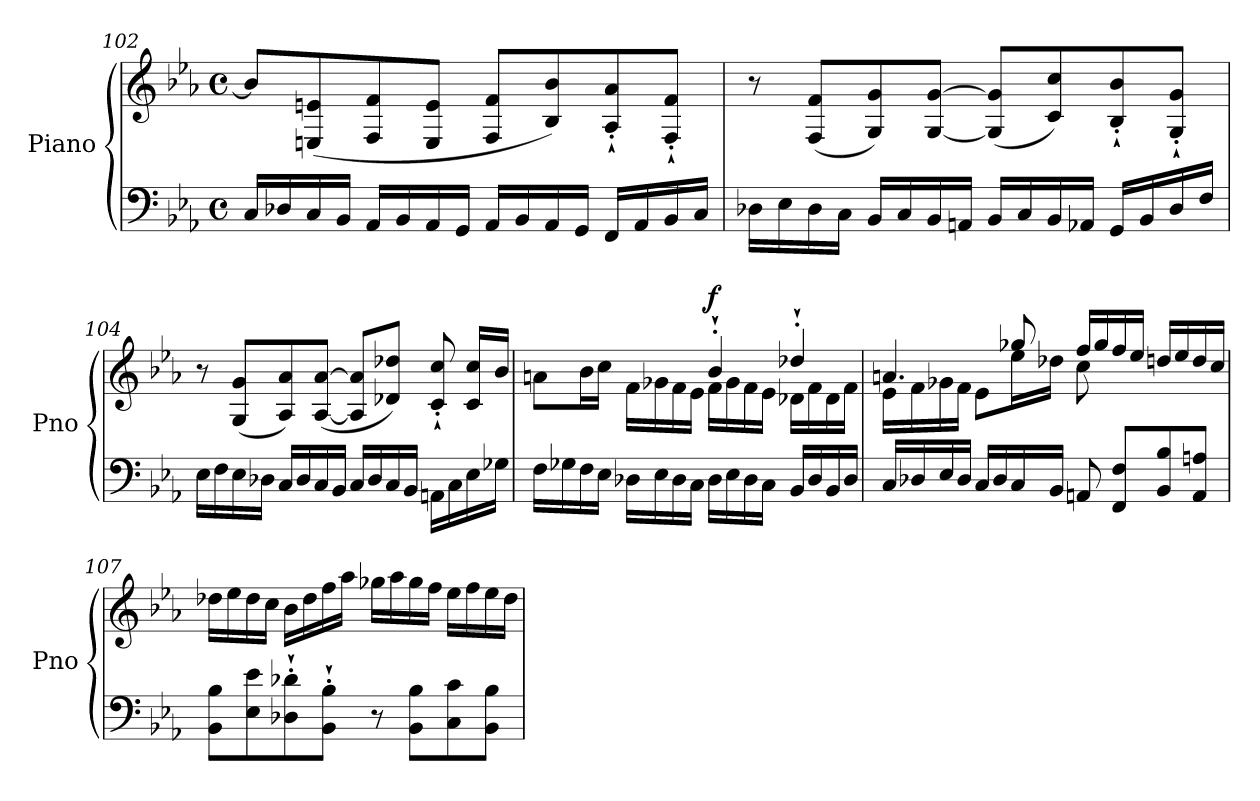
**kern	**kern	**dynam
*part1	*part1	*part1
*staff2	*staff1	*staff1/2
*I"Piano	*	*
*I'Pno	*	*
!!LO:PB:g=z
*clefF4	*clefG2	*
*k[b-e-a-]	*k[b-e-a-]	*
*M4/4	*M4/4	*
*met(c)	*met(c)	*
=102	=102	=102
16C/LL	8b-/L]	.
16D-X/	.	.
16C/	(>8En/ 8en/	.
16BB-/JJ	.	.
16AA-/LL	8F/ 8f/	.
16BB-/	.	.
16AA-/	8E/ 8e/J	.
16GG/JJ	.	.
16AA-/LL	8F/ 8f/L	.
16BB-/	.	.
16AA-/	8B-/ 8b-/)	.
16GG/JJ	.	.
16FF/LL	8A-/'` 8a-/'`	.
16AA-/	.	.
16BB-/	8F/'` 8f/'`J	.
16C/JJ	.	.
=103	=103	=103
16D-X\LL	8r	.
16E-\	.	.
16D-\	(8F/ 8f/L	.
16C\JJ	.	.
16BB-/LL	8G/ 8g/)	.
16C/	.	.
16BB-/	[8G/ [8g/J	.
16AAn/JJ	.	.
16BB-/LL	(8G/] 8g/]L	.
16C/	.	.
16BB-/	8c/ 8cc/)	.
16AA-X/JJ	.	.
16GG/LL	8B-/'` 8b-/'`	.
16BB-/	.	.
16D-/	8G/'` 8g/'`J	.
16F/JJ	.	.
=104	=104	=104
16E-\LL	8r	.
16F\	.	.
16E-\	(8G/ 8g/L	.
16D-X\JJ	.	.
16C/LL	8A-/ 8a-/)	.
16D-/	.	.
16C/	([8A-/ [8a-/J	.
16BB-/JJ	.	.
16C/LL	8A-/] 8a-/]L	.
16D-/	.	.
16C/	8d-X/ 8dd-X/J)	.
16BB-/JJ	.	.
16AAn\LL	8c/'` 8cc/'`	.
16C\	.	.
16E-\	16c/ 16cc/LL	.
16G-X\JJ	16b-/JJ	.
!!LO:LB:g=z
=105	=105	=105
*	*^	*
16F\LL	8an\L	2ryy	.
16G-X\	.	.	.
16F\	16b-\L	.	.
16E-\JJ	16cc\JJ	.	.
16D-X\LL	16f\LL	.	.
16E-\	16g-X\	.	.
16D-\	16f\	.	.
16C\JJ	16e-\JJ	.	.
!	!	!	!LO:DY:a
16D-\LL	4b-'`/	16f\LL	f
16E-\	.	16g-\	.
16D-\	.	16f\	.
16C\JJ	.	16e-\JJ	.
16BB-/LL	4dd-X'`/	16d-X\LL	.
16D-/	.	16f\	.
16BB-/	.	16d-\	.
16D-/JJ	.	16f\JJ	.
=106	=106	=106	=106
16C/LL	4.an/	16e-\LL	.
16D-X/	.	16f\	.
16E-/	.	16g-X\	.
16D-/JJ	.	16f\JJ	.
16C/LL	.	8e-\L	.
16D-/	.	.	.
16C/	8gg-X/	16ee-\L	.
16BB-/JJ	.	16dd-X\JJ	.
8AAn/	16ff/LL	8cc\	.
.	16gg-/	.	.
8FF/ 8F/L	16ff/	4.ryy	.
.	16ee-/JJ	.	.
8BB-/ 8B-/	16ddn/LL	.	.
.	16ee-/	.	.
8AA/ 8An/J	16dd/	.	.
.	16cc/JJ	.	.
*	*v	*v	*
!!LO:LB:g=z
=107	=107	=107
8BB-\ 8B-\L	16dd-X\LL	.
.	16ee-\	.
8E-\ 8e-\	16dd-\	.
.	16cc\JJ	.
8D-X\'` 8d-X\'`	16b-\LL	.
.	16dd-\	.
8BB-\'` 8B-\'`J	16ff\	.
.	16aa-\JJ	.
8r	16gg-X\LL	.
.	16aa-\	.
8BB-\ 8B-\L	16gg-\	.
.	16ff\JJ	.
8C\ 8c\	16ee-\LL	.
.	16ff\	.
8BB-\ 8B-\J	16ee-\	.
.	16dd-\JJ	.
=	=	=
*-	*-	*-
